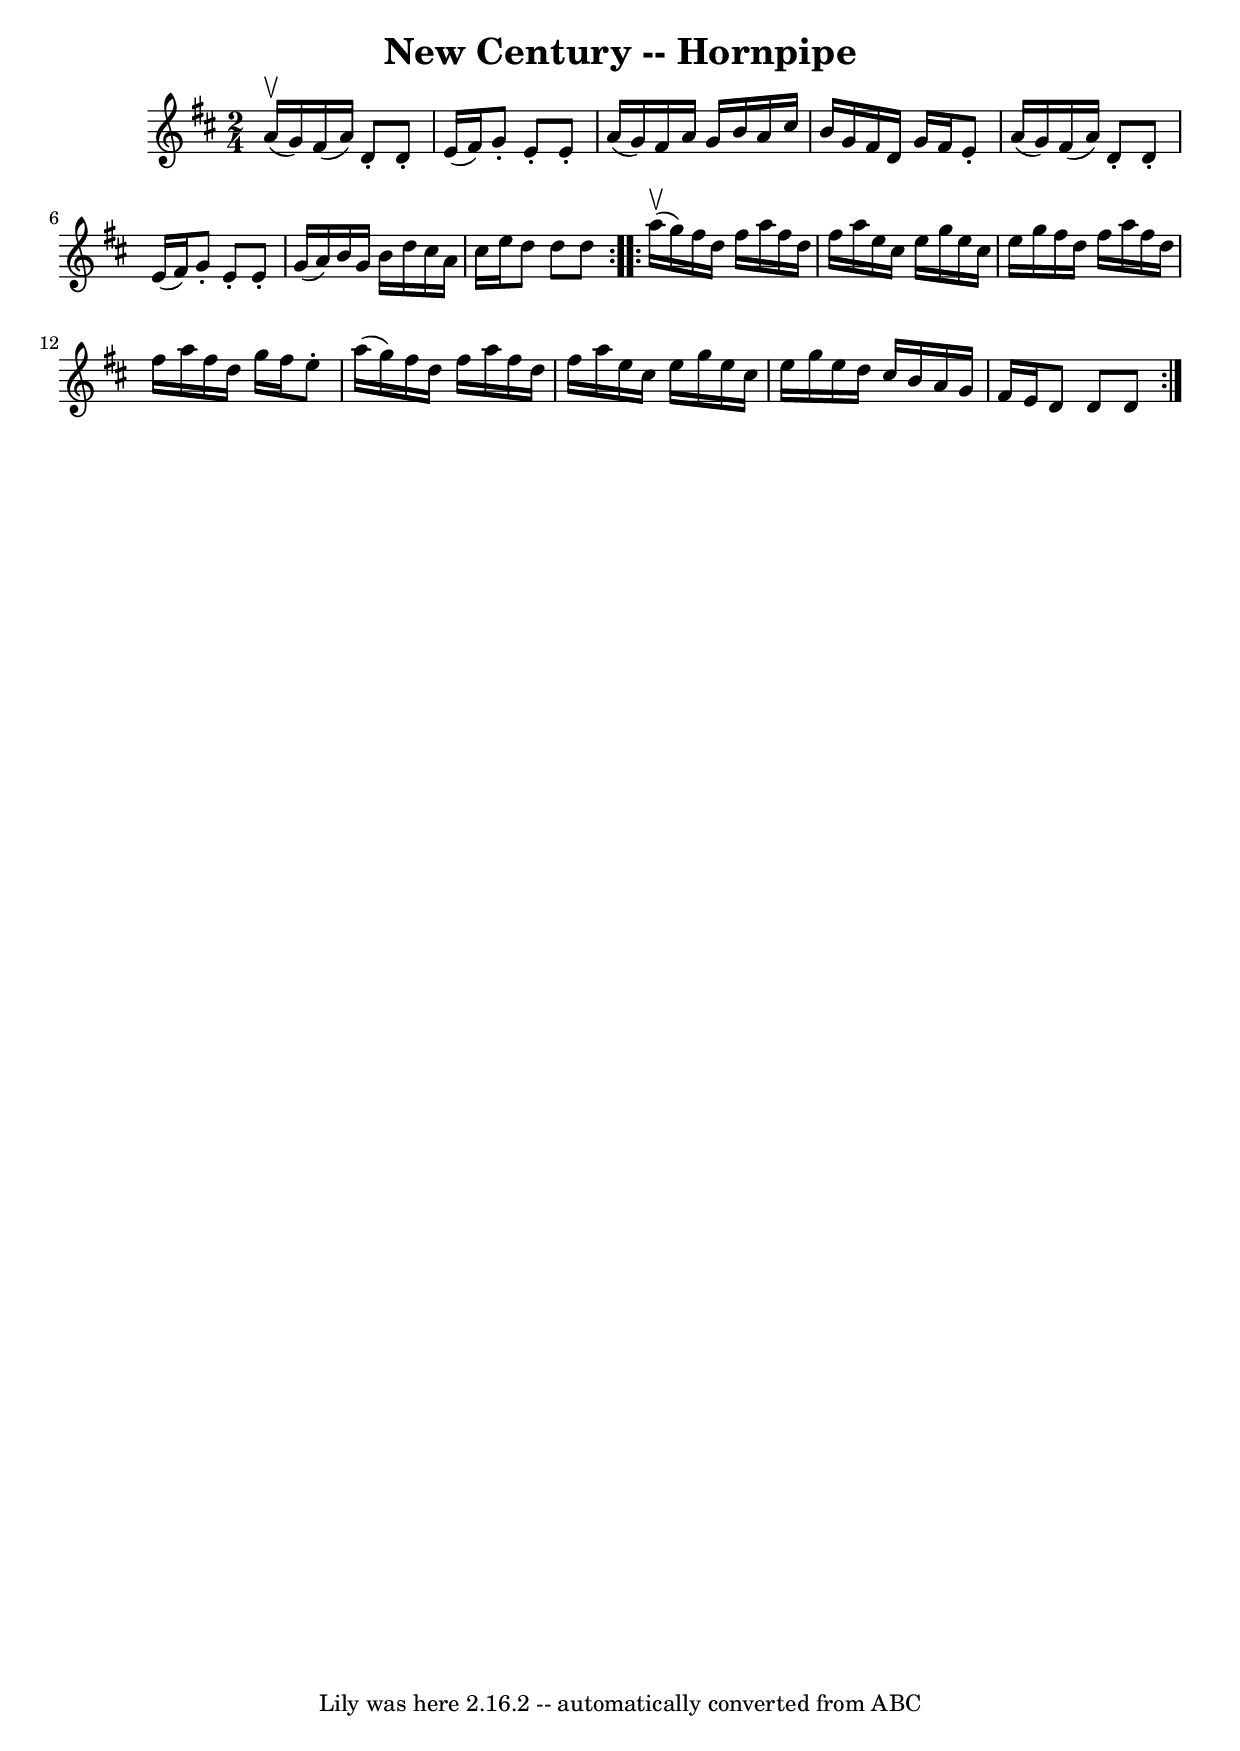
\version "2.7.40"
\include "Mammoth.ily"
\header {
	%% book = "Cole's 1000 Fiddle Tunes"
	crossRefNumber = "1"
	footnotes = ""
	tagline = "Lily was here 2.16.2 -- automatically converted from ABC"
	title = "New Century -- Hornpipe"
}
voicedefault =  {
\set Score.defaultBarType = "empty"

\repeat volta 2 {
\time 2/4 \key d \major a'16 (^\upbow g'16) |
 fis'16 (a'16 
) d'8 -. d'8 -. e'16 (fis'16) |
 g'8 -. e'8 -. e'8 -. 
 a'16 (g'16) |
 fis'16 a'16 g'16 b'16 a'16    
cis''16 b'16 g'16  |
 fis'16 d'16 g'16 fis'16 e'8 -.  
 a'16 (g'16) |
 fis'16 (a'16) d'8 -. d'8 -. e'16 (
 fis'16) |
 g'8 -. e'8 -. e'8 -. g'16 (a'16) |
   
b'16 g'16 b'16 d''16 cis''16 a'16 cis''16 e''16  |
  
 d''8 d''8 d''8  }     \repeat volta 2 { a''16 (^\upbow g''16) 
|
 fis''16 d''16 fis''16 a''16 fis''16 d''16 fis''16  
 a''16  |
 e''16 cis''16 e''16 g''16 e''16 cis''16    
e''16 g''16  |
 fis''16 d''16 fis''16 a''16 fis''16    
d''16 fis''16 a''16  |
 fis''16 d''16 g''16 fis''16    
e''8 -. a''16 (g''16) |
 fis''16 d''16 fis''16 a''16 
 fis''16 d''16 fis''16 a''16  |
 e''16 cis''16 e''16   
 g''16 e''16 cis''16 e''16 g''16  |
 e''16 d''16    
cis''16 b'16 a'16 g'16 fis'16 e'16  |
 d'8 d'8 d'8 
 }   
}

\score{
    <<

	\context Staff="default"
	{
	    \voicedefault 
	}

    >>
	\layout {
	}
	\midi {}
}
